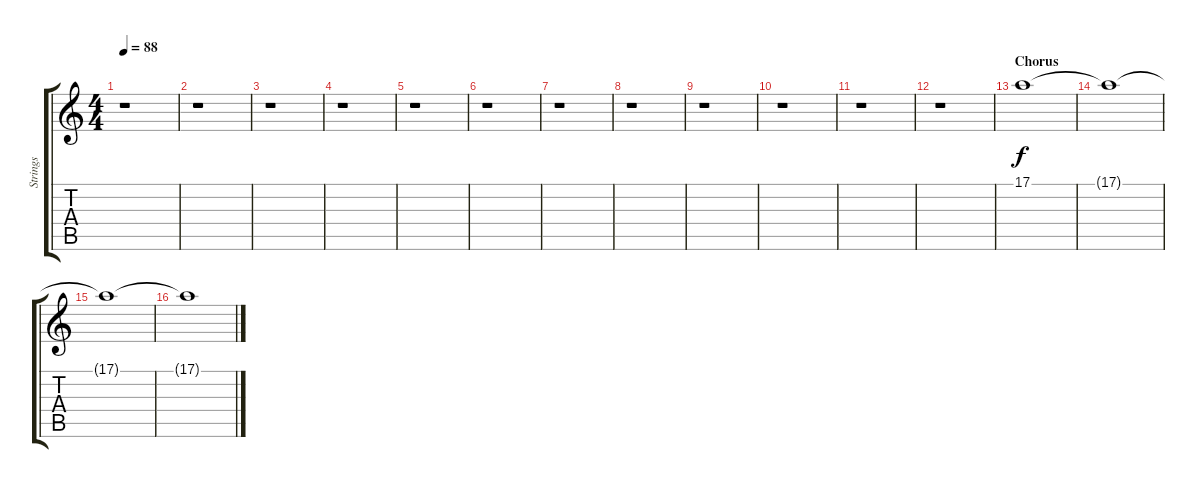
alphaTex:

\track ("Strings" "Strings") {instrument stringensemble1}
\staff {score tabs}
\tuning (E4 B3 G3 D3 A2 E2) {hide}
\ts (4 4)
\tempo 88
\clef g2
\ks c
r.1{dy f} |
r.1 |
r.1 |
r.1 |
r.1 |
r.1 |
r.1 |
r.1 |
r.1 |
r.1 |
r.1 |
r.1 |
\section ("" "Chorus")
17.1.1{volume 6 instrument synthstrings2} |
17.1{t}.1 |
17.1{t}.1 |
17.1{t}.1
